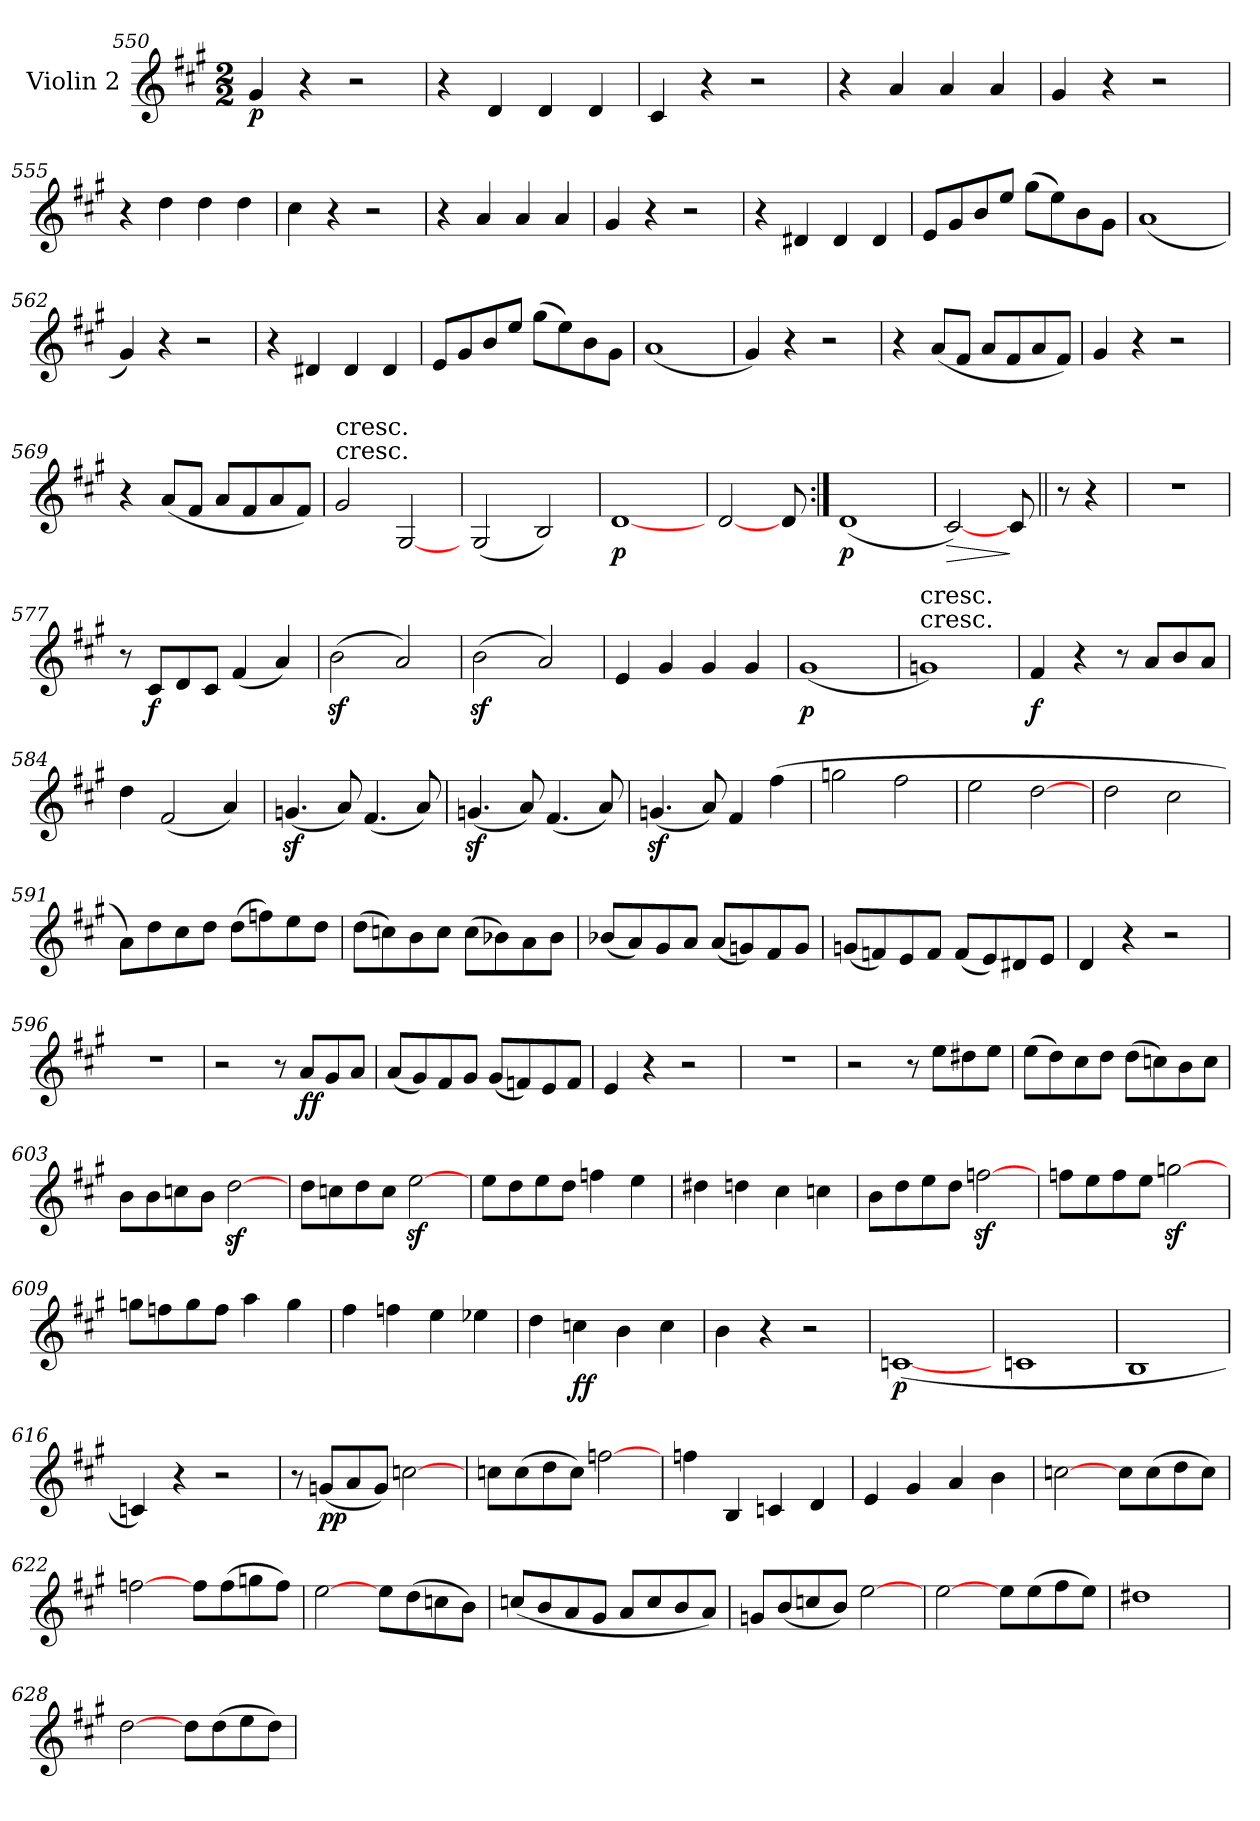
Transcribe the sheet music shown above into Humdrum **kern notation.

**kern	**dynam
*part1	*part1
*staff1	*staff1
*I"Violin 2	*
*I'Vln	*
*clefG2	*
*k[f#c#g#]	*
*A:	*
*M2/2	*
=550	=550
4g#	p
4r	.
2r	.
=551	=551
4r	.
4d	.
4d	.
4d	.
=552	=552
4c#	.
4r	.
2r	.
=553	=553
4r	.
4a	.
4a	.
4a	.
=554	=554
4g#	.
4r	.
2r	.
=555	=555
4r	.
4dd	.
4dd	.
4dd	.
=556	=556
4cc#	.
4r	.
2r	.
=557	=557
4r	.
4a	.
4a	.
4a	.
=558	=558
4g#	.
4r	.
2r	.
=559	=559
4r	.
4d#X	.
4d#	.
4d#	.
=560	=560
8e/L	.
8g#/	.
8b/	.
8ee/J	.
(8gg#\L	.
8ee\)	.
8b\	.
8g#\J	.
=561	=561
(1a	.
=562	=562
4g#)	.
4r	.
2r	.
=563	=563
4r	.
4d#X	.
4d#	.
4d#	.
=564	=564
8e/L	.
8g#/	.
8b/	.
8ee/J	.
(8gg#\L	.
8ee\)	.
8b\	.
8g#\J	.
=565	=565
(1a	.
=566	=566
4g#)	.
4r	.
2r	.
=567	=567
4r	.
(8a/L	.
8f#/J	.
8a/L	.
8f#/	.
8a/	.
8f#/J)	.
=568	=568
4g#	.
4r	.
2r	.
=569	=569
4r	.
(8a/L	.
8f#/J	.
8a/L	.
8f#/	.
8a/	.
8f#/J)	.
=570	=570
!LO:TX:t=cresc.	!
!LO:TX:a:t=cresc.	!
2g#	.
[2G#	.
=571	=571
(2G#	.
2B)	.
=572	=572
[1d	p
=573	=573
[2d	.
8d	.
=574:|!	=574:|!
(1d	p
=575	=575
!	!LO:HP:b
[2c#)	>
8c#	]
=||	=||
8r	.
4r	.
=576	=576
1r	.
=577	=577
8r	.
8c#/L	f
8d/	.
8c#/J	.
(4f#	.
4a)	.
=578	=578
(2bz	.
2a)	.
=579	=579
(2bz	.
2a)	.
=580	=580
4e	.
4g#	.
4g#	.
4g#	.
=581	=581
(1g#	p
=582	=582
!LO:TX:t=cresc.	!
!LO:TX:a:t=cresc.	!
1gn)	.
=583	=583
4f#	f
4r	.
8r	.
8a/L	.
8b/	.
8a/J	.
=584	=584
4dd	.
(2f#	.
4a)	.
=585	=585
(4.gnz	.
8a)	.
(4.f#	.
8a)	.
=586	=586
(4.gnz	.
8a)	.
(4.f#	.
8a)	.
=587	=587
(4.gnz	.
8a)	.
4f#	.
(4ff#	.
=588	=588
2ggn	.
2ff#	.
=589	=589
2ee	.
[2dd	.
=590	=590
2dd	.
2cc#	.
=591	=591
8a\L)	.
8dd\	.
8cc#\	.
8dd\J	.
(8dd\L	.
8ffn\)	.
8ee\	.
8dd\J	.
=592	=592
(8dd\L	.
8ccn\)	.
8b\	.
8cc\J	.
(8cc\L	.
8b-X\)	.
8a\	.
8b-\J	.
=593	=593
(8b-X/L	.
8a/)	.
8g#/	.
8a/J	.
(8a/L	.
8gn/)	.
8f#/	.
8g/J	.
=594	=594
(8gn/L	.
8fn/)	.
8e/	.
8f/J	.
(8f/L	.
8e/)	.
8d#X/	.
8e/J	.
=595	=595
4d	.
4r	.
2r	.
=596	=596
1r	.
=597	=597
2r	.
8r	.
8a/L	ff
8g#/	.
8a/J	.
=598	=598
(8a/L	.
8g#/)	.
8f#/	.
8g#/J	.
(8g#/L	.
8fn/)	.
8e/	.
8f/J	.
=599	=599
4e	.
4r	.
2r	.
=600	=600
1r	.
=601	=601
2r	.
8r	.
8ee\L	.
8dd#X\	.
8ee\J	.
=602	=602
(8ee\L	.
8dd\)	.
8cc#\	.
8dd\J	.
(8dd\L	.
8ccn\)	.
8b\	.
8cc\J	.
=603	=603
8b\L	.
8b\	.
8ccn\	.
8b\J	.
[2ddz	.
=604	=604
8dd\L	.
8ccn\	.
8dd\	.
8cc\J	.
[2eez	.
=605	=605
8ee\L	.
8dd\	.
8ee\	.
8dd\J	.
4ffn	.
4ee	.
=606	=606
4dd#X	.
4ddn	.
4cc#	.
4ccn	.
=607	=607
8b\L	.
8dd\	.
8ee\	.
8dd\J	.
[2ffnz	.
=608	=608
8ffn\L	.
8ee\	.
8ff\	.
8ee\J	.
[2ggnz	.
=609	=609
8ggn\L	.
8ffn\	.
8gg\	.
8ff\J	.
4aa	.
4gg	.
=610	=610
4ff#	.
4ffn	.
4ee	.
4ee-X	.
=611	=611
4dd	.
4ccn	ff
4b	.
4cc	.
=612	=612
4b	.
4r	.
2r	.
=613	=613
([1cn	p
=614	=614
1cn	.
=615	=615
1B	.
=616	=616
4cn)	.
4r	.
2r	.
=617	=617
8r	.
(8gn/L	pp
8a/	.
8g/J)	.
[2ccn	.
=618	=618
8ccn\L	.
(8cc\	.
8dd\	.
8cc\J)	.
[2ffn	.
=619	=619
4ffn	.
4B	.
4cn	.
4d	.
=620	=620
4e	.
4g#	.
4a	.
4b	.
=621	=621
[2ccn	.
8cc\L	.
(8cc\	.
8dd\	.
8cc\J)	.
=622	=622
[2ffn	.
8ff\L	.
(8ff\	.
8ggn\	.
8ff\J)	.
=623	=623
[2ee	.
8ee\L	.
(8dd\	.
8ccn\	.
8b\J)	.
=624	=624
(8ccn/L	.
8b/	.
8a/	.
8g#/J	.
8a/L	.
8cc/	.
8b/	.
8a/J)	.
=625	=625
8gn/L	.
(8b/	.
8ccn/	.
8b/J)	.
[2ee	.
=626	=626
[2ee	.
8ee\L	.
(8ee\	.
8ff#\	.
8ee\J)	.
=627	=627
1dd#X	.
=628	=628
[2dd	.
8dd\L	.
(8dd\	.
8ee\	.
8dd\J)	.
=	=
*-	*-
